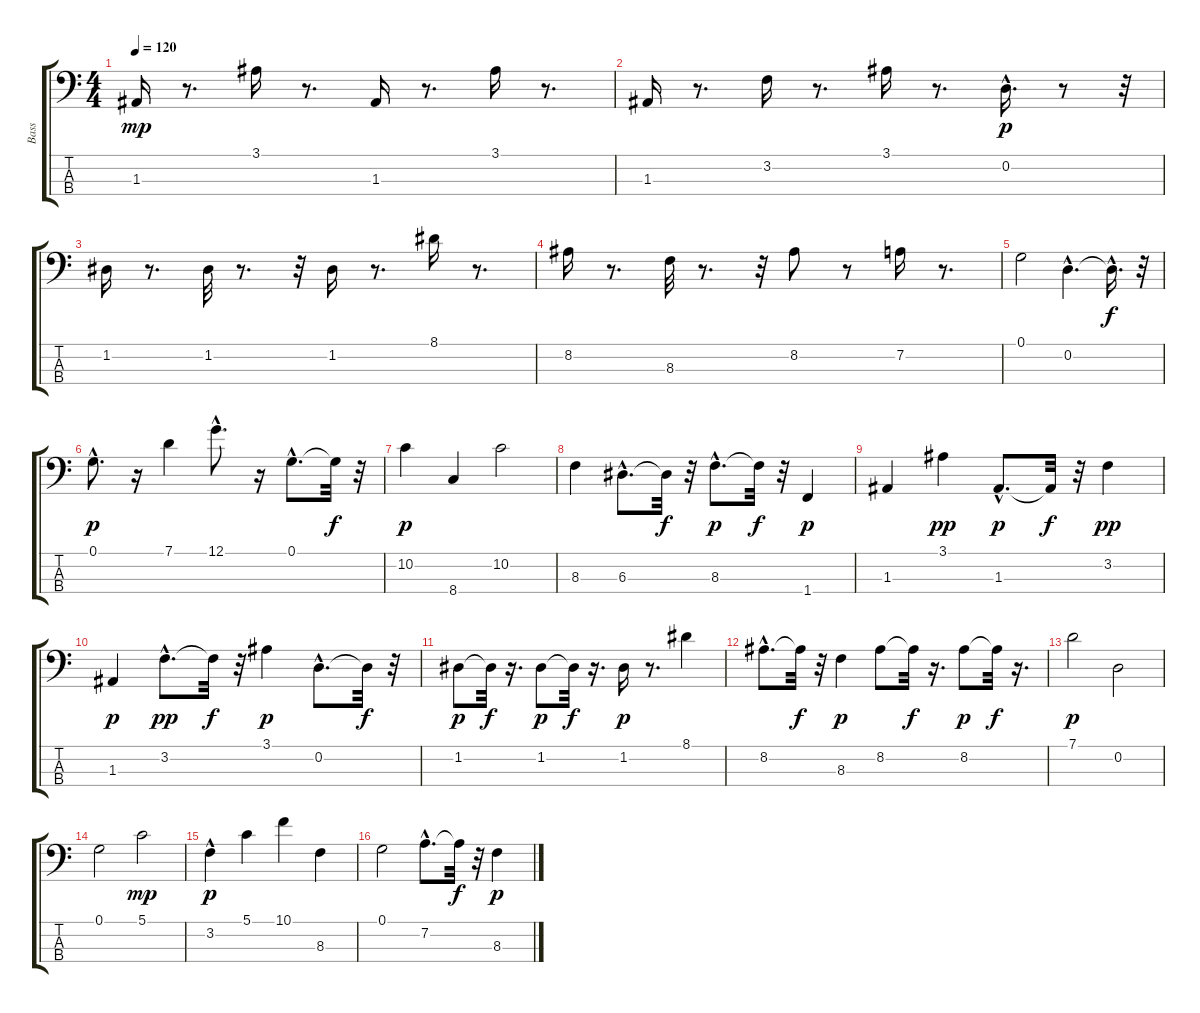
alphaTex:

\track ("Bass" "Bass") {instrument electricbasspick}
\staff {score tabs}
\tuning (G2 D2 A1 E1) {hide}
\ts (4 4)
\tempo 120
\clef f4
\ks c
1.3.16{dy mp instrument electricbasspick} r.8{d} 3.1.16 r.8{d} 1.3.16 r.8{d} 3.1.16 r.8{d} |
1.3.16 r.8{d} 3.2.16 r.8{d} 3.1.16 r.8{d} 0.2{hac}.16{d dy p} r.8 r.32 |
1.2.16 r.8{d} 1.2.32 r.8{d} r.32 1.2.16 r.8{d} 8.1.16 r.8{d} |
8.2.16 r.8{d} 8.3.32{volume 16} r.8{d} r.32 8.2.8 r.8 7.2.16 r.8{d} |
0.1.2 0.2{hac}.4{d} 0.2{hac t}.16{d dy f} r.32 |
0.1{hac}.8{d dy p volume 15} r.16 7.1.4 12.1{hac}.8{d} r.16 0.1{hac}.8{d} 0.1{t}.32{dy f} r.32 |
10.2.4{dy p} 8.4.4 10.2.2 |
8.3.4{volume 15} 6.3{hac}.8{d} 6.3{t}.32{dy f} r.32 8.3{hac}.8{d dy p} 8.3{t}.32{dy f} r.32 1.4.4{dy p} |
1.3.4 3.1.4{dy pp volume 15} 1.3{hac}.8{d dy p} 1.3{t}.32{dy f} r.32 3.2.4{dy pp} |
1.3.4{dy p} 3.2{hac}.8{d dy pp} 3.2{t}.32{dy f} r.32 3.1.4{dy p} 0.2{hac}.8{d} 0.2{t}.32{dy f} r.32 |
1.2.8{dy p} 1.2{t}.32{dy f} r.16{d} 1.2.8{dy p volume 15} 1.2{t}.32{dy f} r.16{d} 1.2.16{dy p} r.8{d} 8.1.4 |
8.2{hac}.8{d volume 16} 8.2{t}.32{dy f} r.32 8.3.4{dy p volume 16} 8.2.8 8.2{t}.32{dy f} r.16{d} 8.2.8{dy p} 8.2{t}.32{dy f} r.16{d} |
7.1.2{dy p} 0.2.2 |
0.1.2 5.1.2{dy mp} |
3.2{hac}.4{dy p} 5.1.4 10.1.4 8.3.4 |
0.1.2 7.2{hac}.8{d} 7.2{t}.32{dy f} r.32 8.3.4{dy p}
